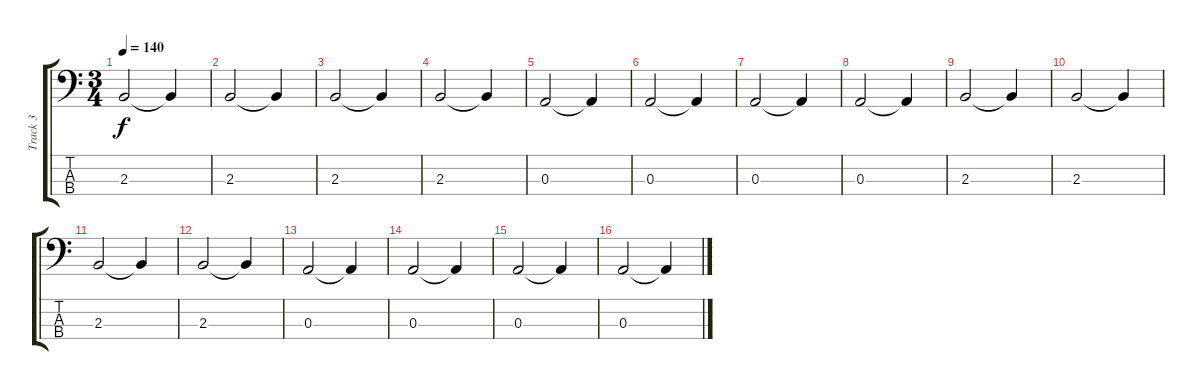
\track ("Track 3" "Track 3") {instrument electricbassfinger}
\staff {score tabs}
\tuning (G2 D2 A1 E1) {hide}
\ts (3 4)
\tempo 140
\clef f4
\ks c
2.3.2{dy f} 2.3{t}.4 |
2.3.2 2.3{t}.4 |
2.3.2 2.3{t}.4 |
2.3.2 2.3{t}.4 |
0.3.2 0.3{t}.4 |
0.3.2 0.3{t}.4 |
0.3.2 0.3{t}.4 |
0.3.2 0.3{t}.4 |
2.3.2 2.3{t}.4 |
2.3.2 2.3{t}.4 |
2.3.2 2.3{t}.4 |
2.3.2 2.3{t}.4 |
0.3.2 0.3{t}.4 |
0.3.2 0.3{t}.4 |
0.3.2 0.3{t}.4 |
0.3.2 0.3{t}.4
